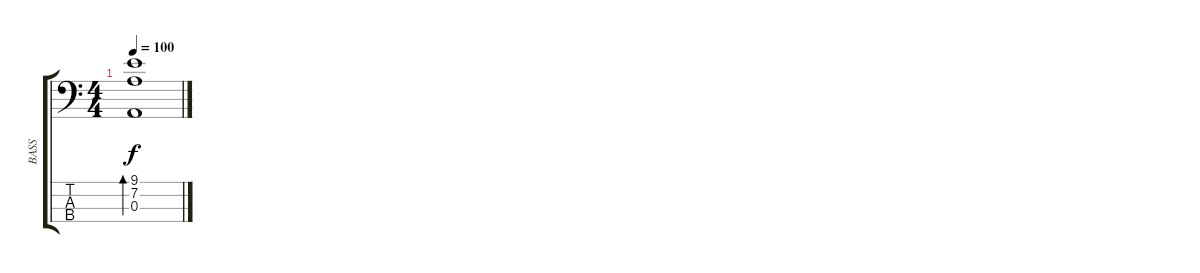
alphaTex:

\track ("BASS" "BASS") {instrument electricbassfinger}
\staff {score tabs}
\tuning (G2 D2 A1 E1) {hide}
\ts (4 4)
\tempo 100
\clef f4
\ks c
(9.1 7.2 0.3).1{bd 60 dy f}
